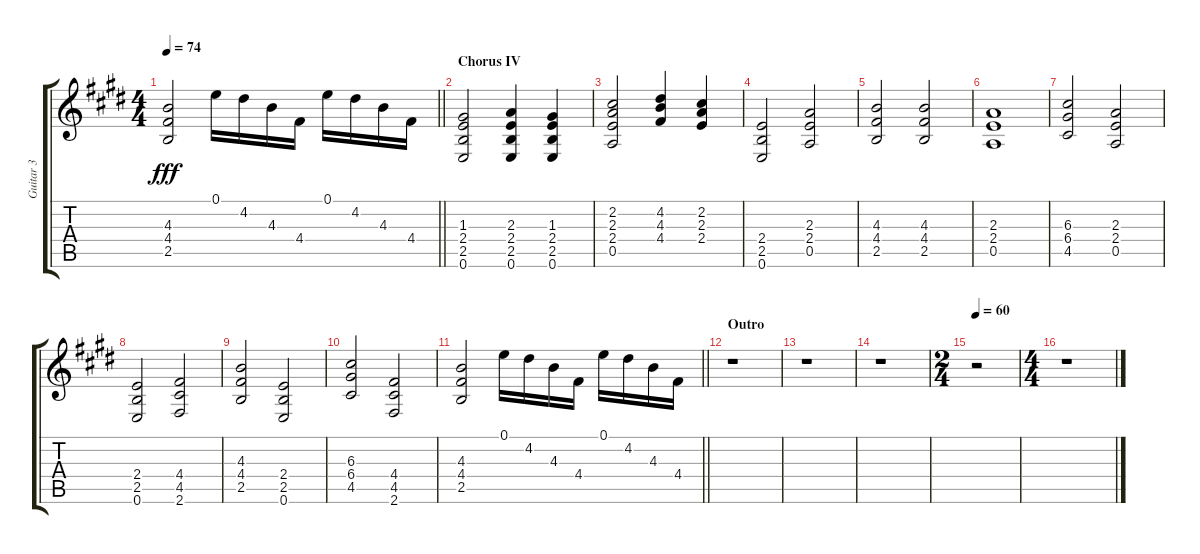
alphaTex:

\track ("Guitar 3" "Guitar 3") {instrument distortionguitar}
\staff {score tabs}
\tuning (E4 B3 G3 D3 A2 E2) {hide}
\ts (4 4)
\tempo 74
\clef g2
\barLineRight lightlight
\ks e
(4.3 4.4 2.5).2{dy fff} 0.1.16 4.2.16 4.3.16 4.4.16 0.1.16 4.2.16 4.3.16 4.4.16 |
\section ("" "Chorus IV")
(1.3 2.4 2.5 0.6).2{volume 13} (2.3 2.4 2.5 0.6).4 (1.3 2.4 2.5 0.6).4 |
(2.2 2.3 2.4 0.5).2 (4.2 4.3 4.4).4 (2.2 2.3 2.4).4 |
(2.4 2.5 0.6).2 (2.3 2.4 0.5).2 |
(4.3 4.4 2.5).2 (4.3 4.4 2.5).2 |
(2.3 2.4 0.5).1 |
(6.3 6.4 4.5).2 (2.3 2.4 0.5).2 |
(2.4 2.5 0.6).2 (4.4 4.5 2.6).2 |
(4.3 4.4 2.5).2 (2.4 2.5 0.6).2 |
(6.3 6.4 4.5).2 (4.4 4.5 2.6).2 |
\barLineRight lightlight
(4.3 4.4 2.5).2 0.1.16 4.2.16 4.3.16 4.4.16 0.1.16 4.2.16 4.3.16 4.4.16 |
\section ("" "Outro")
r.1 |
r.1 |
r.1 |
\ts (2 4)
\tempo 60
r.2 |
\ts (4 4)
r.1
